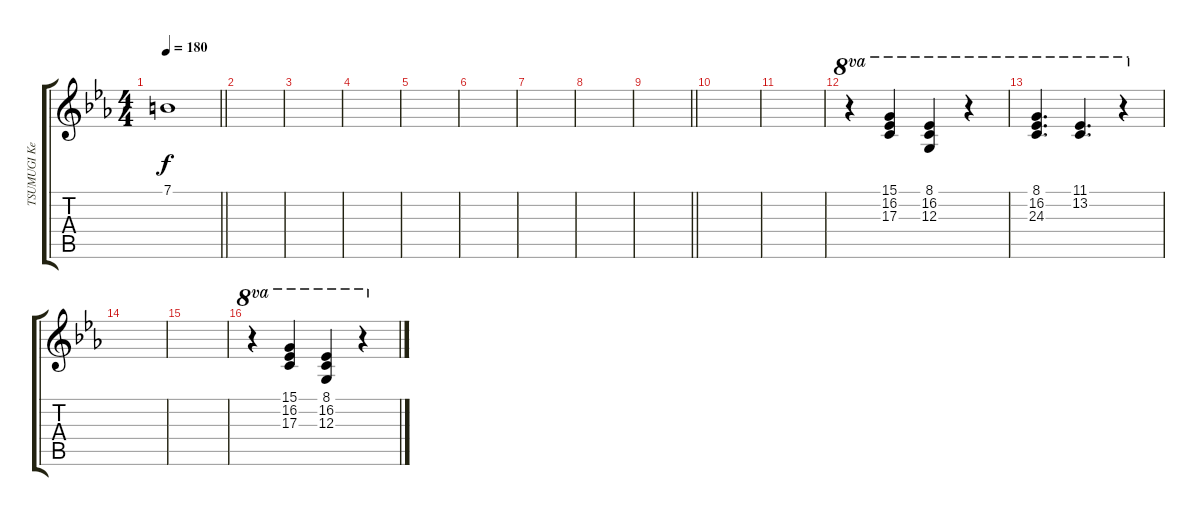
\track ("TSUMUGI Keyboard" "TSUMUGI Ke") {instrument lead2sawtooth}
\staff {score tabs}
\tuning (E4 B3 G3 D3 A2 E2) {hide}
\ts (4 4)
\tempo 180
\clef g2
\barLineRight lightlight
\ks cminor
7.1{t}.1{dy f} |
|
|
|
|
|
|
|
\barLineRight lightlight
|
|
|
r.4{ot 8va volume 9} (15.1 16.2 17.3).4{ot 8va} (8.1 16.2 12.3).4{ot 8va} r.4{ot 8va} |
(8.1 16.2 24.3).4{d ot 8va} (11.1 13.2).4{d ot 8va} r.4{ot 8va} |
|
|
r.4{ot 8va} (15.1 16.2 17.3).4{ot 8va} (8.1 16.2 12.3).4{ot 8va} r.4{ot 8va}
